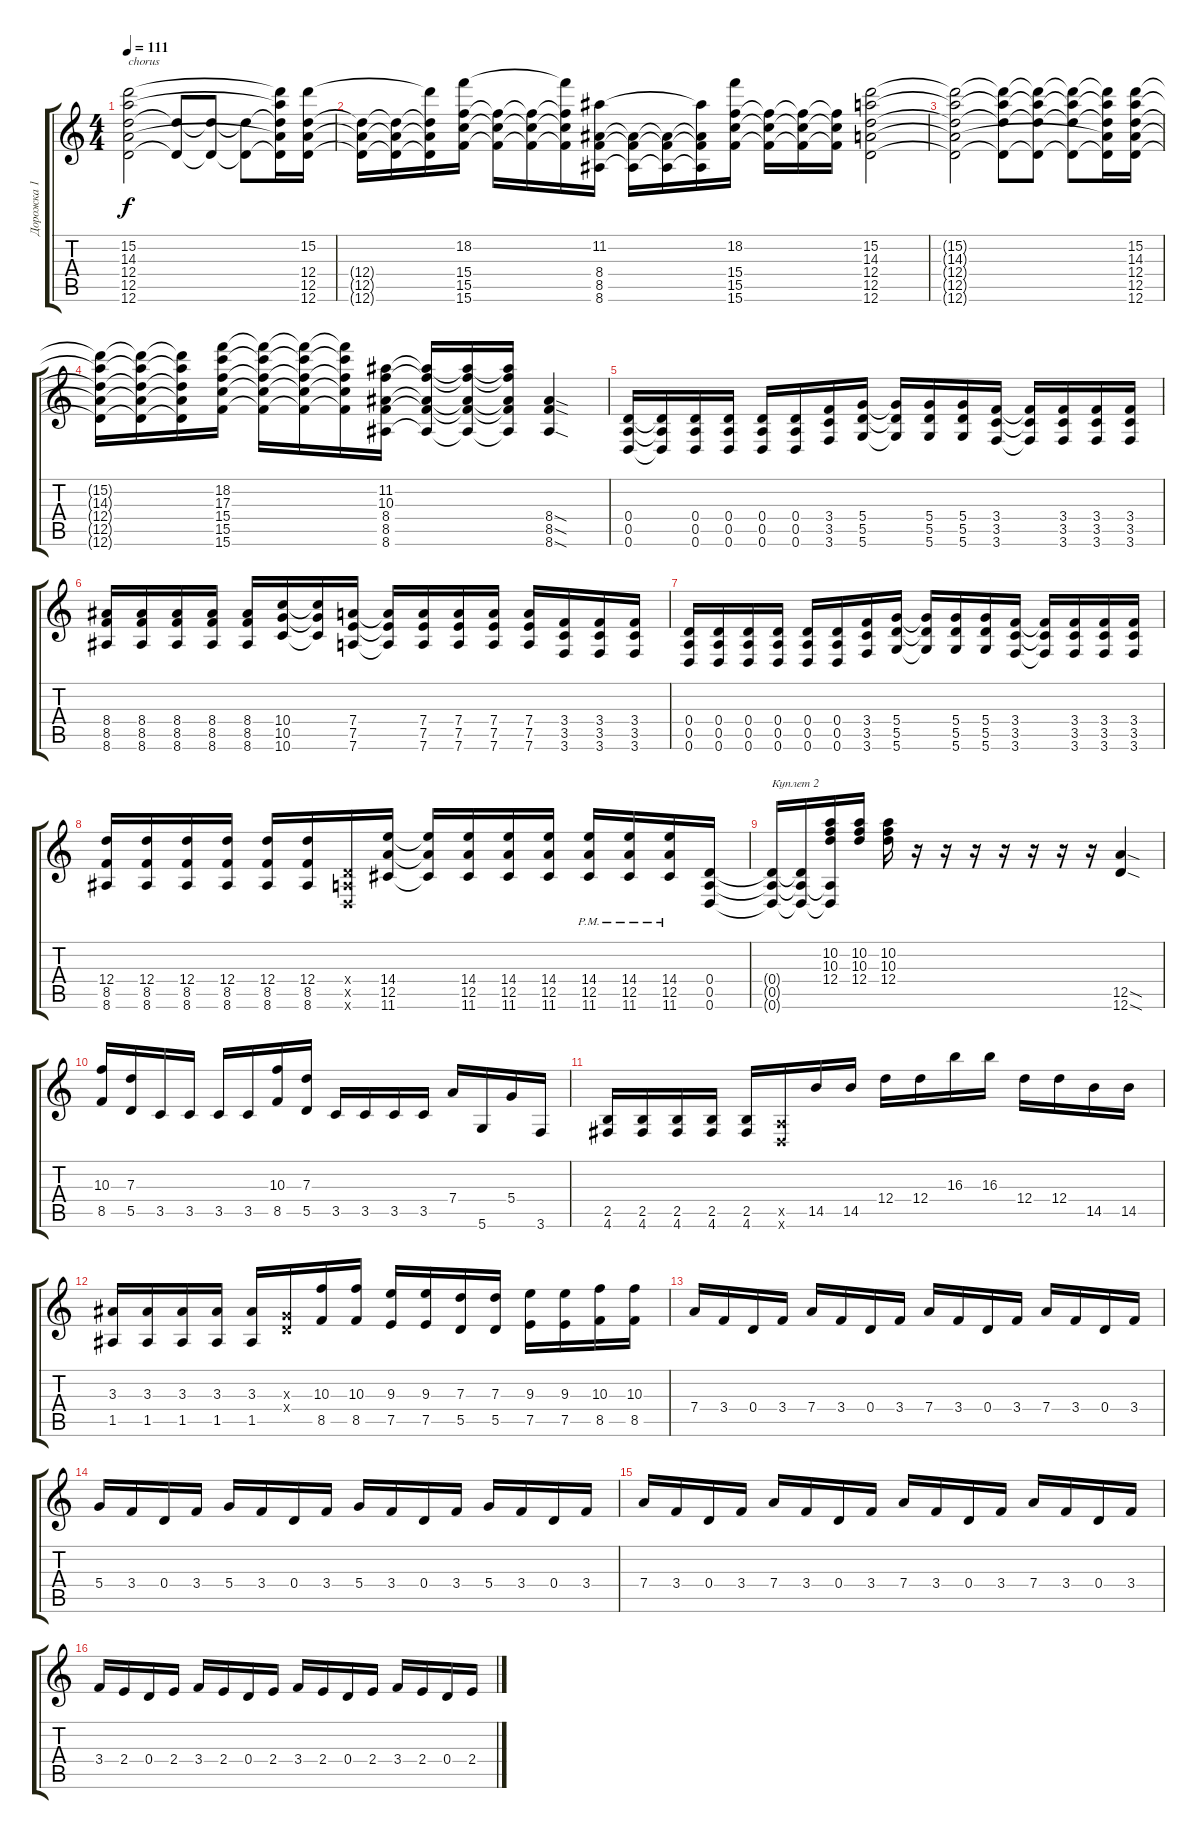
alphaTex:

\track ("Дорожка 1" "Дорожка 1") {instrument overdrivenguitar}
\staff {score tabs}
\tuning (E4 B3 G3 D3 A2 D2) {hide}
\ts (4 4)
\tempo 111
\clef g2
\ks c
(15.2 14.3 12.4 12.5 12.6).2{txt "chorus" dy f} (12.4{t} 12.6{t}).8 (12.4{t} 12.6{t}).8 (12.4{t} 12.6{t}).8 (15.2{t} 14.3{t} 12.4{t} 12.5{t} 12.6{t}).16 (15.2 12.4 12.5 12.6).16 |
(12.4{t} 12.5{t} 12.6{t}).16 (12.4{t} 12.5{t} 12.6{t}).16 (15.2{t} 12.4{t} 12.5{t} 12.6{t}).16 (18.2 15.4 15.5 15.6).16 (15.4{t} 15.5{t} 15.6{t}).16 (15.4{t} 15.5{t} 15.6{t}).16 (18.2{t} 15.4{t} 15.5{t} 15.6{t}).16 (11.2 8.4 8.5 8.6).16 (8.4{t} 8.5{t} 8.6{t}).16 (8.4{t} 8.5{t} 8.6{t}).16 (11.2{t} 8.4{t} 8.5{t} 8.6{t}).16 (18.2 15.4 15.5 15.6).16 (15.4{t} 15.5{t} 15.6{t}).16 (15.4{t} 15.5{t} 15.6{t}).16 (15.4{t} 15.5{t} 15.6{t}).16 (15.2 14.3 12.4 12.5 12.6).2 |
(15.2{t} 14.3{t} 12.4{t} 12.5{t} 12.6{t}).2 (15.2{t} 14.3{t} 12.4{t} 12.6{t}).8 (15.2{t} 14.3{t} 12.4{t} 12.6{t}).8 (15.2{t} 14.3{t} 12.4{t} 12.6{t}).8 (15.2{t} 14.3{t} 12.4{t} 12.5{t} 12.6{t}).16 (15.2 14.3 12.4 12.5 12.6).16 |
(15.2{t} 14.3{t} 12.4{t} 12.5{t} 12.6{t}).16 (15.2{t} 14.3{t} 12.4{t} 12.5{t} 12.6{t}).16 (15.2{t} 14.3{t} 12.4{t} 12.5{t} 12.6{t}).16 (18.2 17.3 15.4 15.5 15.6).16 (18.2{t} 17.3{t} 15.4{t} 15.5{t} 15.6{t}).16 (18.2{t} 17.3{t} 15.4{t} 15.5{t} 15.6{t}).16 (18.2{t} 17.3{t} 15.4{t} 15.5{t} 15.6{t}).16 (11.2 10.3 8.4 8.5 8.6).16 (11.2{t} 10.3{t} 8.4{t} 8.5{t} 8.6{t}).16 (11.2{t} 10.3{t} 8.4{t} 8.5{t} 8.6{t}).16 (11.2{t} 10.3{t} 8.4{t} 8.5{t} 8.6{t}).16 (8.4{sod} 8.5{sod} 8.6{sod}).4 |
(0.4 0.5 0.6).16 (0.4{t} 0.5{t} 0.6{t}).16 (0.4 0.5 0.6).16 (0.4 0.5 0.6).16 (0.4 0.5 0.6).16 (0.4 0.5 0.6).16 (3.4 3.5 3.6).16 (5.4 5.5 5.6).16 (5.4{t} 5.5{t} 5.6{t}).16 (5.4 5.5 5.6).16 (5.4 5.5 5.6).16 (3.4 3.5 3.6).16 (3.4{t} 3.5{t} 3.6{t}).16 (3.4 3.5 3.6).16 (3.4 3.5 3.6).16 (3.4 3.5 3.6).16 |
(8.4 8.5 8.6).16 (8.4 8.5 8.6).16 (8.4 8.5 8.6).16 (8.4 8.5 8.6).16 (8.4 8.5 8.6).16 (10.4 10.5 10.6).16 (10.4{t} 10.5{t} 10.6{t}).16 (7.4 7.5 7.6).16 (7.4{t} 7.5{t} 7.6{t}).16 (7.4 7.5 7.6).16 (7.4 7.5 7.6).16 (7.4 7.5 7.6).16 (7.4 7.5 7.6).16 (3.4 3.5 3.6).16 (3.4 3.5 3.6).16 (3.4 3.5 3.6).16 |
(0.4 0.5 0.6).16 (0.4 0.5 0.6).16 (0.4 0.5 0.6).16 (0.4 0.5 0.6).16 (0.4 0.5 0.6).16 (0.4 0.5 0.6).16 (3.4 3.5 3.6).16 (5.4 5.5 5.6).16 (5.4{t} 5.5{t} 5.6{t}).16 (5.4 5.5 5.6).16 (5.4 5.5 5.6).16 (3.4 3.5 3.6).16 (3.4{t} 3.5{t} 3.6{t}).16 (3.4 3.5 3.6).16 (3.4 3.5 3.6).16 (3.4 3.5 3.6).16 |
(12.4 8.5 8.6).16 (12.4 8.5 8.6).16 (12.4 8.5 8.6).16 (12.4 8.5 8.6).16 (12.4 8.5 8.6).16 (12.4 8.5 8.6).16 (0.4{x} 0.5{x} 0.6{x}).16 (14.4 12.5 11.6).16 (14.4{t} 12.5{t} 11.6{t}).16 (14.4 12.5 11.6).16 (14.4 12.5 11.6).16 (14.4 12.5 11.6).16 (14.4{pm} 12.5{pm} 11.6{pm}).16 (14.4{pm} 12.5{pm} 11.6{pm}).16 (14.4{pm} 12.5{pm} 11.6{pm}).16 (0.4 0.5 0.6).16 |
(0.4{t} 0.5{t} 0.6{t}).16{txt "Куплет 2"} (0.4{t} 0.5{t} 0.6{t}).16 (10.2 10.3 12.4 0.5{t} 0.6{t}).16 (10.2 10.3 12.4).16 (10.2 10.3 12.4).16 r.16 r.16 r.16 r.16 r.16 r.16 r.16 (12.5{sod} 12.6{sod}).4 |
(10.3 8.5).16 (7.3 5.5).16 3.5.16 3.5.16 3.5.16 3.5.16 (10.3 8.5).16 (7.3 5.5).16 3.5.16 3.5.16 3.5.16 3.5.16 7.4.16 5.6.16 5.4.16 3.6.16 |
(2.5 4.6).16 (2.5 4.6).16 (2.5 4.6).16 (2.5 4.6).16 (2.5 4.6).16 (0.5{x} 0.6{x}).16 14.5.16 14.5.16 12.4.16 12.4.16 16.3.16 16.3.16 12.4.16 12.4.16 14.5.16 14.5.16 |
(3.3 1.5).16 (3.3 1.5).16 (3.3 1.5).16 (3.3 1.5).16 (3.3 1.5).16 (0.3{x} 0.4{x}).16 (10.3 8.5).16 (10.3 8.5).16 (9.3 7.5).16 (9.3 7.5).16 (7.3 5.5).16 (7.3 5.5).16 (9.3 7.5).16 (9.3 7.5).16 (10.3 8.5).16 (10.3 8.5).16 |
7.4.16 3.4.16 0.4.16 3.4.16 7.4.16 3.4.16 0.4.16 3.4.16 7.4.16 3.4.16 0.4.16 3.4.16 7.4.16 3.4.16 0.4.16 3.4.16 |
5.4.16 3.4.16 0.4.16 3.4.16 5.4.16 3.4.16 0.4.16 3.4.16 5.4.16 3.4.16 0.4.16 3.4.16 5.4.16 3.4.16 0.4.16 3.4.16 |
7.4.16 3.4.16 0.4.16 3.4.16 7.4.16 3.4.16 0.4.16 3.4.16 7.4.16 3.4.16 0.4.16 3.4.16 7.4.16 3.4.16 0.4.16 3.4.16 |
3.4.16 2.4.16 0.4.16 2.4.16 3.4.16 2.4.16 0.4.16 2.4.16 3.4.16 2.4.16 0.4.16 2.4.16 3.4.16 2.4.16 0.4.16 2.4.16
